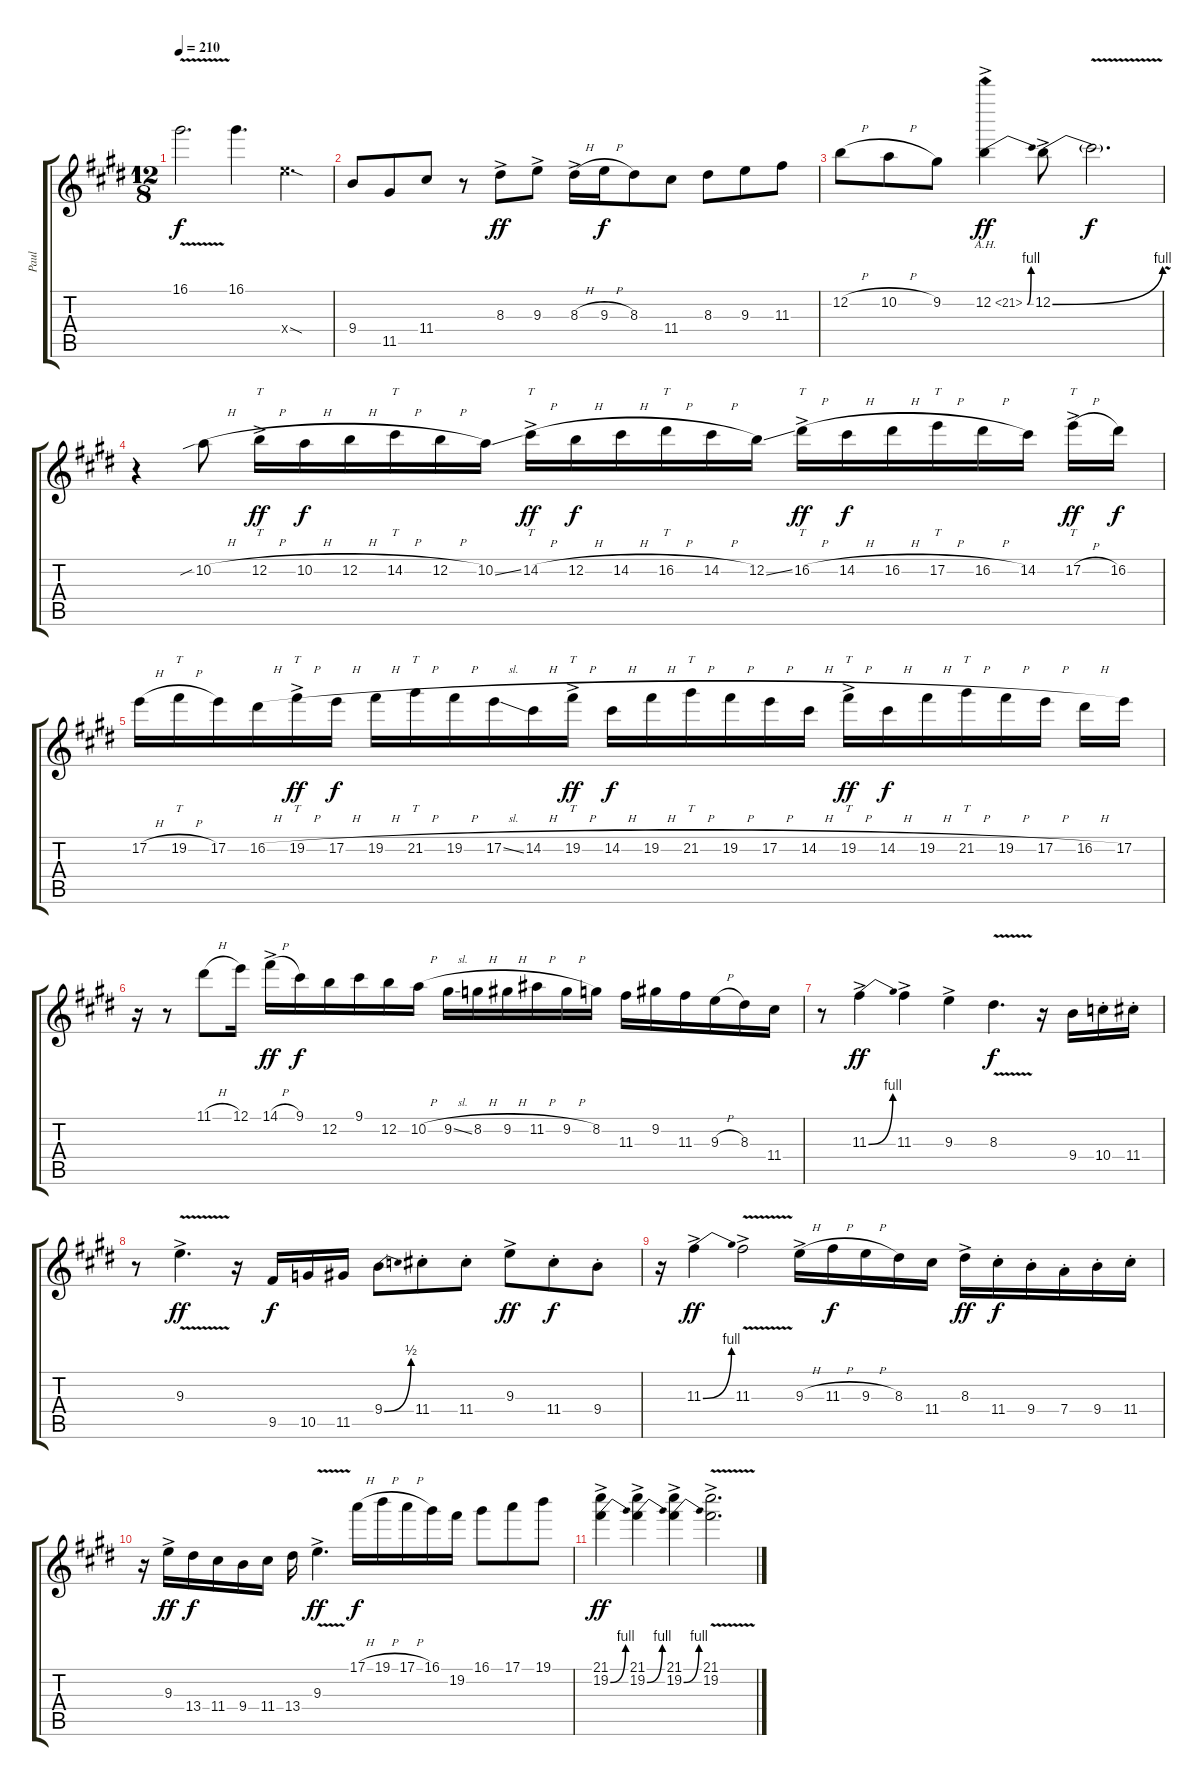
\track ("Paul" "Paul") {instrument distortionguitar}
\staff {score tabs}
\tuning (E4 B3 G3 D3 A2 E2) {hide}
\ts (12 8)
\tempo 210
\clef g2
\ks e
16.1{v}.2{d dy f} 16.1.4{d} 14.4{sod x}.4{d} |
9.4.8 11.5.8 11.4.8 r.8 8.3{ac}.8{dy ff} 9.3{ac}.8 8.3{h ac}.16 9.3{h}.16{dy f} 8.3.8 11.4.8 8.3.8 9.3.8 11.3.8 |
12.2{h}.8 10.2{h}.8 9.2.8 12.2{be (bend 0 0 60 4) ah 9 ac}.4{dy ff} 12.2{be (bend 0 0 60 4) ac}.8 12.2{v t}.2{d dy f} |
r.4 10.2{sib h}.8 12.2{h ac}.16{tt dy ff} 10.2{h}.16{dy f} 12.2{h}.16 14.2{h}.16{tt} 12.2{h}.16 10.2{ss}.16 14.2{h ac}.16{tt dy ff} 12.2{h}.16{dy f} 14.2{h}.16 16.2{h}.16{tt} 14.2{h}.16 12.2{ss}.16 16.2{h ac}.16{tt dy ff} 14.2{h}.16{dy f} 16.2{h}.16 17.2{h}.16{tt} 16.2{h}.16 14.2.16 17.2{h ac}.16{tt dy ff} 16.2.16{dy f} |
17.2{h}.16 19.2{h}.16{tt} 17.2.16 16.2{h}.16 19.2{h ac}.16{tt dy ff} 17.2{h}.16{dy f} 19.2{h}.16 21.2{h}.16{tt} 19.2{h}.16 17.2{sl}.16 14.2{h}.16 19.2{h ac}.16{tt dy ff} 14.2{h}.16{dy f} 19.2{h}.16 21.2{h}.16{tt} 19.2{h}.16 17.2{h}.16 14.2{h}.16 19.2{h ac}.16{tt dy ff} 14.2{h}.16{dy f} 19.2{h}.16 21.2{h}.16{tt} 19.2{h}.16 17.2{h}.16 16.2{h}.16 17.2.16 |
r.16 r.8 11.1{h}.8 12.1.16 14.1{h ac}.16{dy ff} 9.1.16{dy f} 12.2.16 9.1.16 12.2.16 10.2{h}.16 9.2{sl}.16 8.2{h}.16 9.2{h}.16 11.2{h}.16 9.2{h}.16 8.2.16 11.3.16 9.2.16 11.3.16 9.3{h}.16 8.3.16 11.4.16 |
r.8 11.3{be (bend 0 0 60 4) ac}.4{dy ff} 11.3{ac}.4 9.3{ac}.4 8.3{v}.4{d dy f} r.16 9.4.16 10.4{st}.16 11.4{st}.16 |
r.8 9.3{v ac}.4{d dy ff} r.16 9.5.16{dy f} 10.5.16 11.5.16 9.4{be (bend 0 0 60 2)}.8 11.4{st}.8 11.4{st}.8 9.3{ac}.8{dy ff} 11.4{st}.8{dy f} 9.4{st}.8 |
r.16 11.3{be (bend 0 0 60 4) ac}.4{dy ff} 11.3{v ac}.2 9.3{h ac}.16 11.3{h}.16{dy f} 9.3{h}.16 8.3.16 11.4.16 8.3{ac}.16{dy ff} 11.4{st}.16{dy f} 9.4{st}.16 7.4{st}.16 9.4{st}.16 11.4{st}.16 |
r.16 9.3{ac}.16{dy ff} 13.4.16{dy f} 11.4.16 9.4.16 11.4.16 13.4.16 9.3{v ac}.4{d dy ff} 17.1{h}.16{dy f} 19.1{h}.16 17.1{h}.16 16.1.16 19.2.16 16.1.8 17.1.8 19.1.8 |
(21.1{ac} 19.2{be (bend 0 0 60 4) ac}).4{dy ff} (21.1{ac} 19.2{be (bend 0 0 60 4) ac}).4 (21.1{ac} 19.2{be (bend 0 0 60 4) ac}).4 (21.1{v ac} 19.2{v ac}).2{d}
